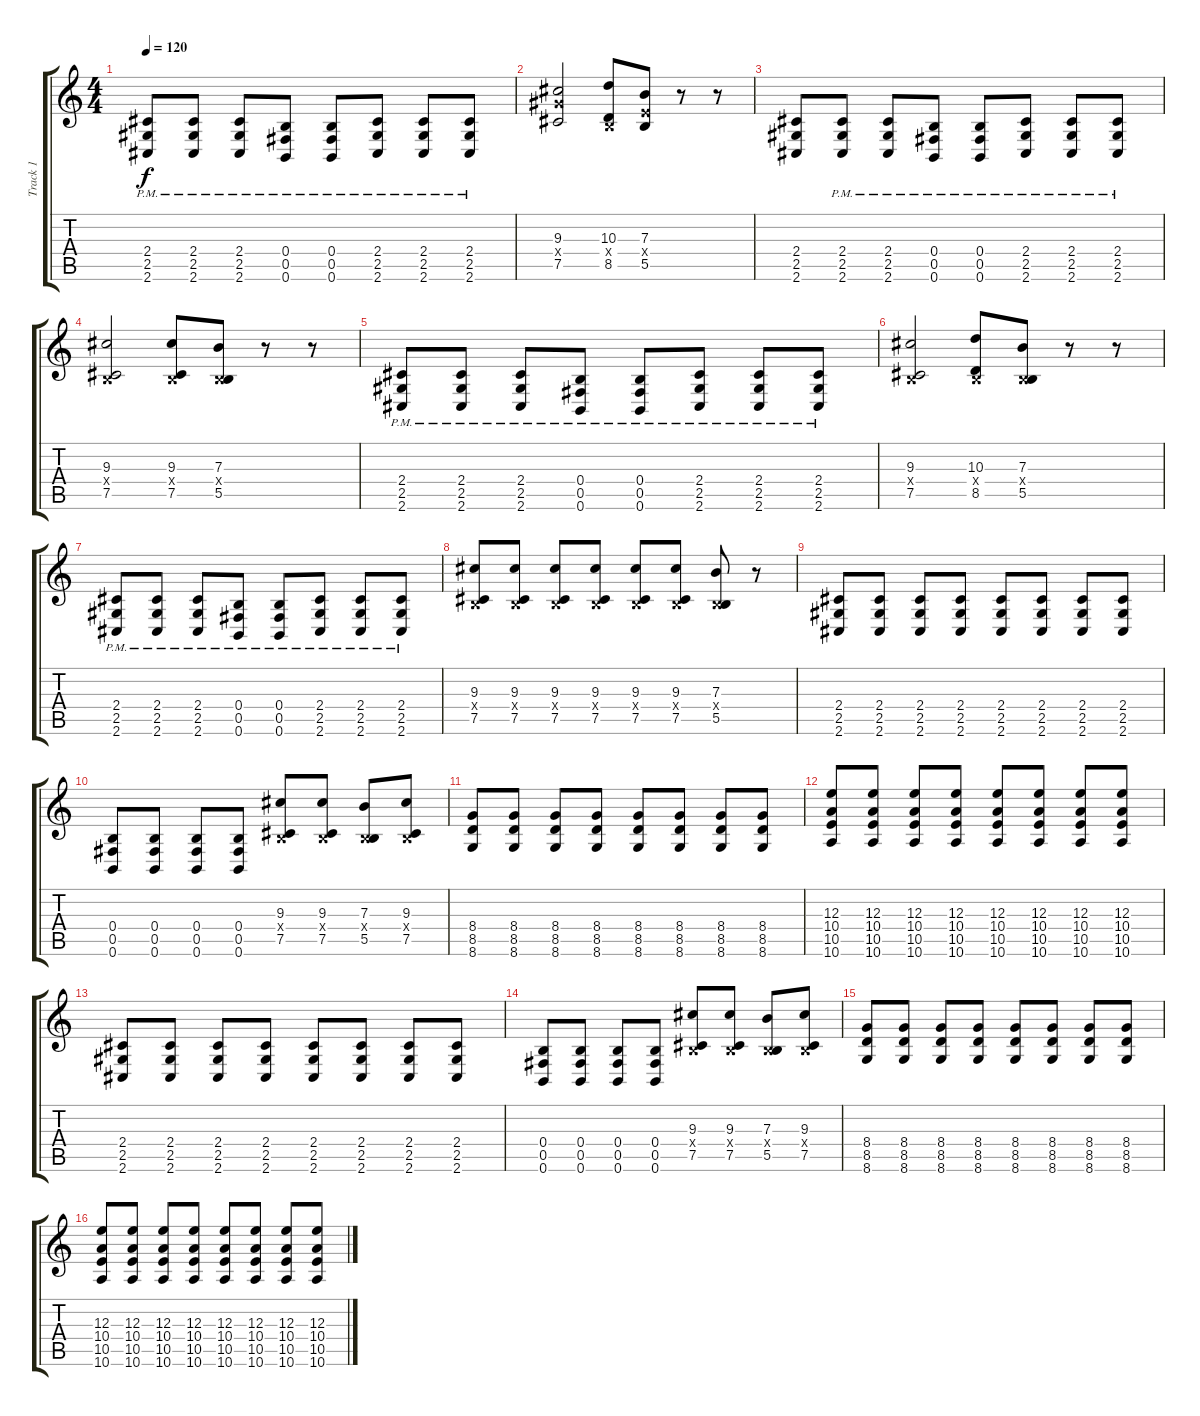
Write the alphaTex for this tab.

\track ("Track 1" "Track 1") {instrument distortionguitar}
\staff {score tabs}
\tuning (Db4 Ab3 E3 B2 Gb2 B1) {hide}
\ts (4 4)
\tempo 120
\clef g2
\ks c
(2.4{pm} 2.5 2.6).8{dy f} (2.4{pm} 2.5 2.6).8 (2.4{pm} 2.5 2.6).8 (0.4{pm} 0.5 0.6).8 (0.4{pm} 0.5 0.6).8 (2.4{pm} 2.5 2.6).8 (2.4{pm} 2.5 2.6).8 (2.4{pm} 2.5 2.6).8 |
(9.3 9.4{x} 7.5).2 (10.3 0.4{x} 8.5).8 (7.3 5.4{x} 5.5).8 r.8 r.8 |
(2.4 2.5 2.6).8 (2.4{pm} 2.5 2.6).8 (2.4{pm} 2.5 2.6).8 (0.4{pm} 0.5 0.6).8 (0.4{pm} 0.5 0.6).8 (2.4{pm} 2.5 2.6).8 (2.4{pm} 2.5 2.6).8 (2.4{pm} 2.5 2.6).8 |
(9.3 0.4{x} 7.5).2 (9.3 0.4{x} 7.5).8 (7.3 0.4{x} 5.5).8 r.8 r.8 |
(2.4{pm} 2.5 2.6).8 (2.4{pm} 2.5 2.6).8 (2.4{pm} 2.5 2.6).8 (0.4{pm} 0.5 0.6).8 (0.4{pm} 0.5 0.6).8 (2.4{pm} 2.5 2.6).8 (2.4{pm} 2.5 2.6).8 (2.4{pm} 2.5 2.6).8 |
(9.3 0.4{x} 7.5).2 (10.3 0.4{x} 8.5).8 (7.3 0.4{x} 5.5).8 r.8 r.8 |
(2.4{pm} 2.5 2.6).8 (2.4{pm} 2.5 2.6).8 (2.4{pm} 2.5 2.6).8 (0.4{pm} 0.5 0.6).8 (0.4{pm} 0.5 0.6).8 (2.4{pm} 2.5 2.6).8 (2.4{pm} 2.5 2.6).8 (2.4{pm} 2.5 2.6).8 |
(9.3 0.4{x} 7.5).8 (9.3 0.4{x} 7.5).8 (9.3 0.4{x} 7.5).8 (9.3 0.4{x} 7.5).8 (9.3 0.4{x} 7.5).8 (9.3 0.4{x} 7.5).8 (7.3 0.4{x} 5.5).8 r.8 |
(2.4 2.5 2.6).8 (2.4 2.5 2.6).8 (2.4 2.5 2.6).8 (2.4 2.5 2.6).8 (2.4 2.5 2.6).8 (2.4 2.5 2.6).8 (2.4 2.5 2.6).8 (2.4 2.5 2.6).8 |
(0.4 0.5 0.6).8 (0.4 0.5 0.6).8 (0.4 0.5 0.6).8 (0.4 0.5 0.6).8 (9.3 0.4{x} 7.5).8 (9.3 0.4{x} 7.5).8 (7.3 0.4{x} 5.5).8 (9.3 0.4{x} 7.5).8 |
(8.4 8.5 8.6).8 (8.4 8.5 8.6).8 (8.4 8.5 8.6).8 (8.4 8.5 8.6).8 (8.4 8.5 8.6).8 (8.4 8.5 8.6).8 (8.4 8.5 8.6).8 (8.4 8.5 8.6).8 |
(12.3 10.4 10.5 10.6).8 (12.3 10.4 10.5 10.6).8 (12.3 10.4 10.5 10.6).8 (12.3 10.4 10.5 10.6).8 (12.3 10.4 10.5 10.6).8 (12.3 10.4 10.5 10.6).8 (12.3 10.4 10.5 10.6).8 (12.3 10.4 10.5 10.6).8 |
(2.4 2.5 2.6).8 (2.4 2.5 2.6).8 (2.4 2.5 2.6).8 (2.4 2.5 2.6).8 (2.4 2.5 2.6).8 (2.4 2.5 2.6).8 (2.4 2.5 2.6).8 (2.4 2.5 2.6).8 |
(0.4 0.5 0.6).8 (0.4 0.5 0.6).8 (0.4 0.5 0.6).8 (0.4 0.5 0.6).8 (9.3 0.4{x} 7.5).8 (9.3 0.4{x} 7.5).8 (7.3 0.4{x} 5.5).8 (9.3 0.4{x} 7.5).8 |
(8.4 8.5 8.6).8 (8.4 8.5 8.6).8 (8.4 8.5 8.6).8 (8.4 8.5 8.6).8 (8.4 8.5 8.6).8 (8.4 8.5 8.6).8 (8.4 8.5 8.6).8 (8.4 8.5 8.6).8 |
(12.3 10.4 10.5 10.6).8 (12.3 10.4 10.5 10.6).8 (12.3 10.4 10.5 10.6).8 (12.3 10.4 10.5 10.6).8 (12.3 10.4 10.5 10.6).8 (12.3 10.4 10.5 10.6).8 (12.3 10.4 10.5 10.6).8 (12.3 10.4 10.5 10.6).8
